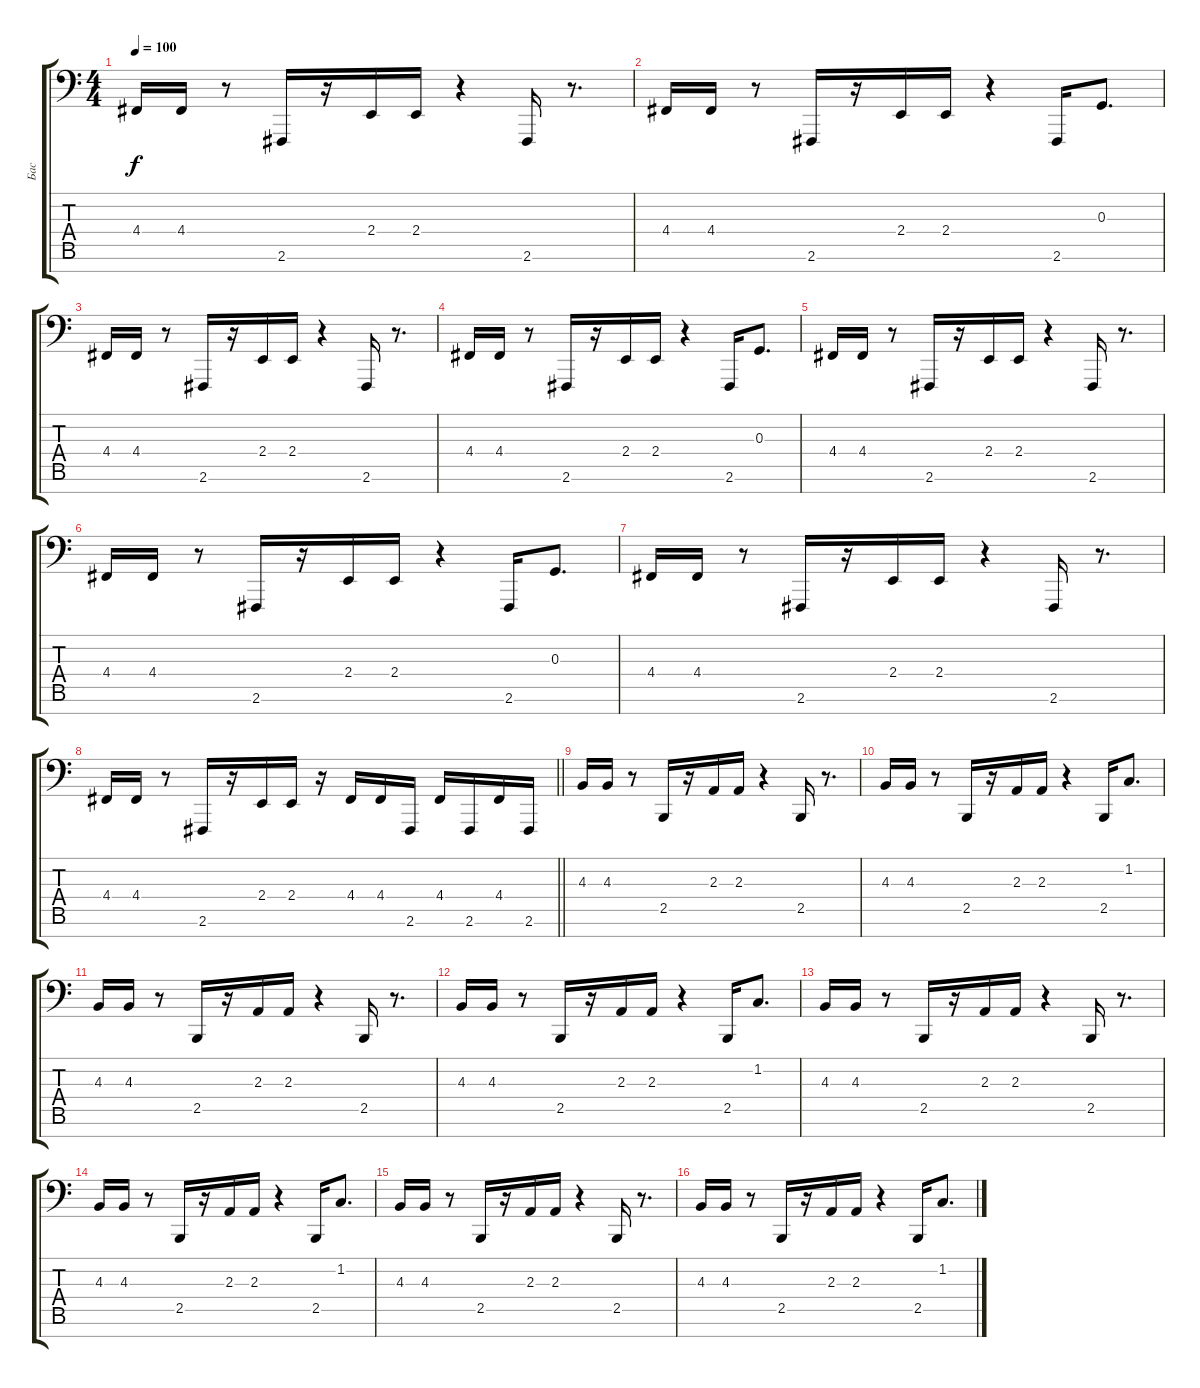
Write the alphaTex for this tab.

\track ("Бас" "Бас") {instrument lead1square}
\staff {score tabs}
\tuning (E3 B2 G2 D2 A1 E1 B0) {hide}
\ts (4 4)
\tempo 100
\clef f4
\ks c
4.4.16{dy f} 4.4.16 r.8 2.6.16 r.16 2.4.16 2.4.16 r.4 2.6.16 r.8{d} |
4.4.16 4.4.16 r.8 2.6.16 r.16 2.4.16 2.4.16 r.4 2.6.16 0.3.8{d} |
4.4.16 4.4.16 r.8 2.6.16 r.16 2.4.16 2.4.16 r.4 2.6.16 r.8{d} |
4.4.16 4.4.16 r.8 2.6.16 r.16 2.4.16 2.4.16 r.4 2.6.16 0.3.8{d} |
4.4.16 4.4.16 r.8 2.6.16 r.16 2.4.16 2.4.16 r.4 2.6.16 r.8{d} |
4.4.16 4.4.16 r.8 2.6.16 r.16 2.4.16 2.4.16 r.4 2.6.16 0.3.8{d} |
4.4.16 4.4.16 r.8 2.6.16 r.16 2.4.16 2.4.16 r.4 2.6.16 r.8{d} |
\barLineRight lightlight
4.4.16 4.4.16 r.8 2.6.16 r.16 2.4.16 2.4.16 r.16 4.4.16 4.4.16 2.6.16 4.4.16 2.6.16 4.4.16 2.6.16 |
\section ("" "")
4.3.16 4.3.16 r.8 2.5.16 r.16 2.3.16 2.3.16 r.4 2.5.16 r.8{d} |
4.3.16 4.3.16 r.8 2.5.16 r.16 2.3.16 2.3.16 r.4 2.5.16 1.2.8{d} |
4.3.16 4.3.16 r.8 2.5.16 r.16 2.3.16 2.3.16 r.4 2.5.16 r.8{d} |
4.3.16 4.3.16 r.8 2.5.16 r.16 2.3.16 2.3.16 r.4 2.5.16 1.2.8{d} |
4.3.16 4.3.16 r.8 2.5.16 r.16 2.3.16 2.3.16 r.4 2.5.16 r.8{d} |
4.3.16 4.3.16 r.8 2.5.16 r.16 2.3.16 2.3.16 r.4 2.5.16 1.2.8{d} |
4.3.16 4.3.16 r.8 2.5.16 r.16 2.3.16 2.3.16 r.4 2.5.16 r.8{d} |
4.3.16 4.3.16 r.8 2.5.16 r.16 2.3.16 2.3.16 r.4 2.5.16 1.2.8{d}
